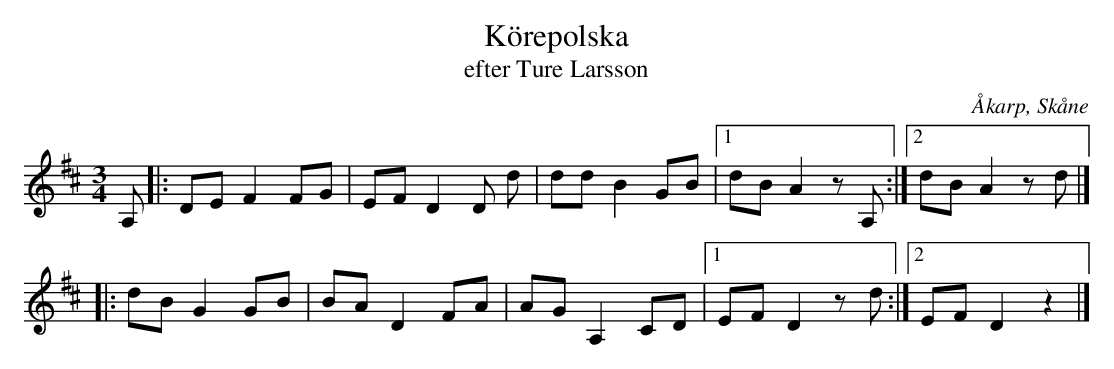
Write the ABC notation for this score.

X:1
T:Körepolska
T:efter Ture Larsson
O:Åkarp, Skåne
M:3/4
L:1/8
K:D
A, |: DE F2 FG | EF D2 D d | dd B2 GB |1 dB A2 zA, :|2 dB A2 zd |]
|: dB G2 GB | BA D2 FA | AG A,2 CD |1 EF D2 zd :|2 EF D2 z2 |]
